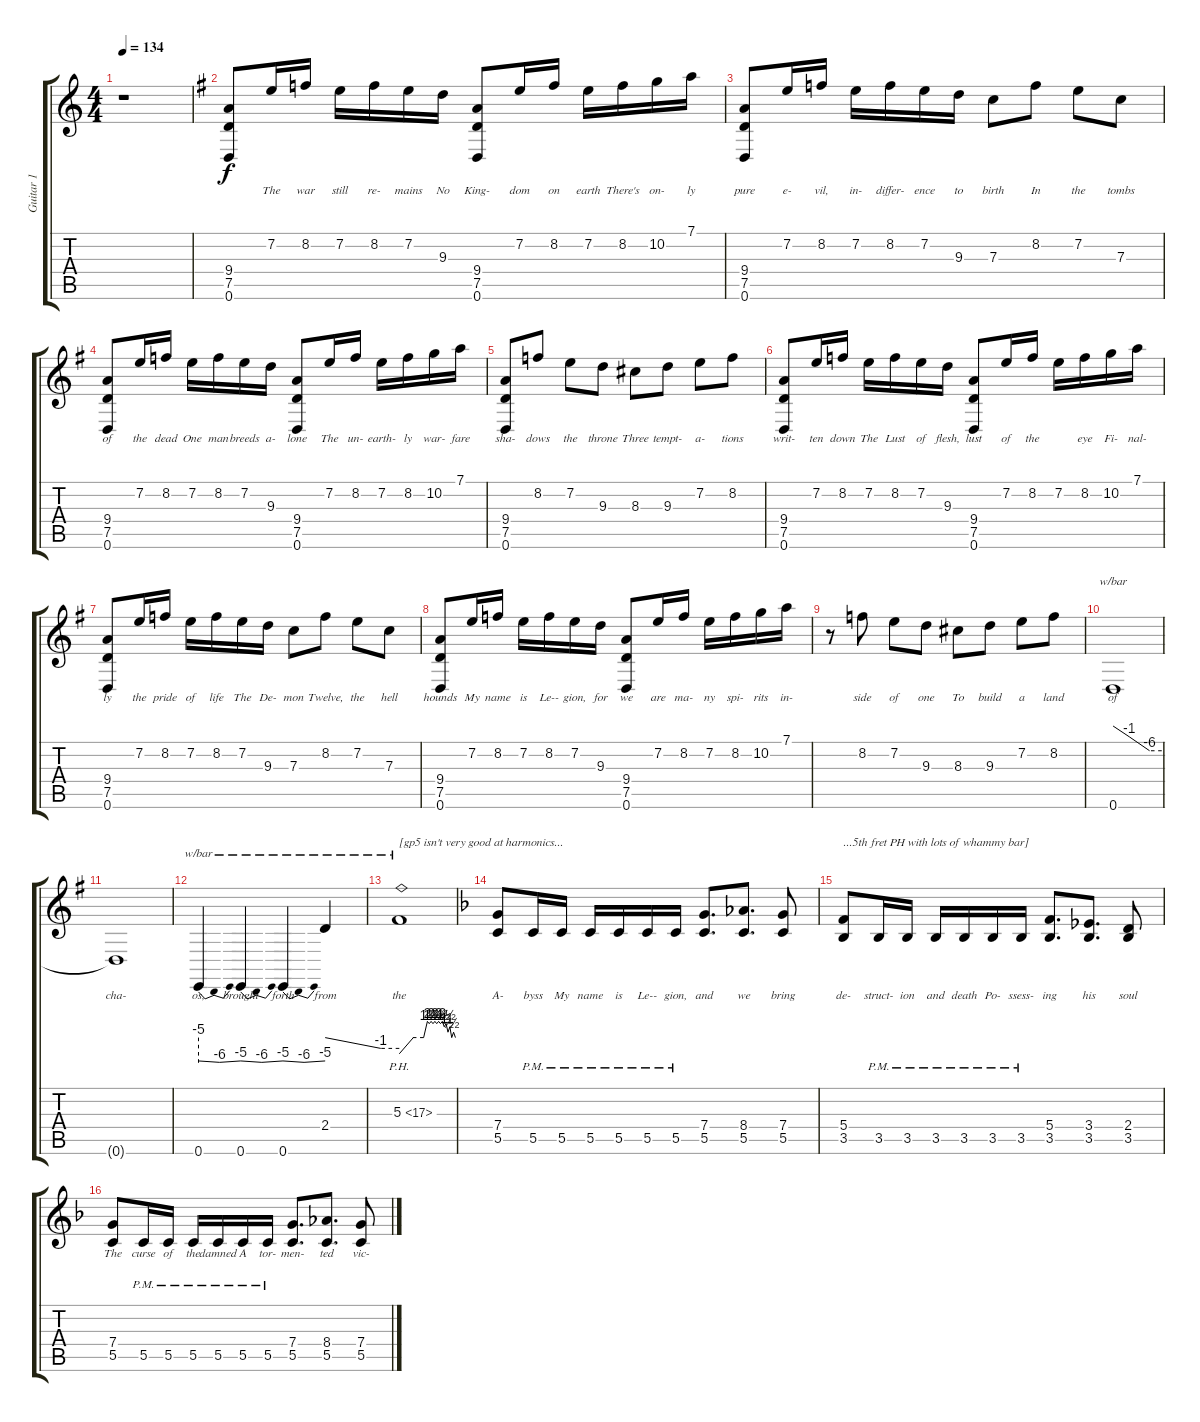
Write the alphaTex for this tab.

\track ("Guitar 1" "Guitar 1") {instrument distortionguitar}
\staff {score tabs}
\tuning (D4 A3 F3 C3 G2 D2) {hide}
\ts (4 4)
\tempo 134
\clef g2
\ks c
r.1{dy f instrument distortionguitar} |
\ks eminor
(9.4 7.5 0.6).8{lyrics (0 "") lyrics (1 "") lyrics (2 "") lyrics (3 "") lyrics (4 "")} 7.2.16{lyrics (0 "The") lyrics (1 "") lyrics (2 "") lyrics (3 "") lyrics (4 "")} 8.2.16{lyrics (0 "war") lyrics (1 "") lyrics (2 "") lyrics (3 "") lyrics (4 "")} 7.2.16{lyrics (0 "still") lyrics (1 "") lyrics (2 "") lyrics (3 "") lyrics (4 "")} 8.2.16{lyrics (0 "re-") lyrics (1 "") lyrics (2 "") lyrics (3 "") lyrics (4 "")} 7.2.16{lyrics (0 "mains") lyrics (1 "") lyrics (2 "") lyrics (3 "") lyrics (4 "")} 9.3.16{lyrics (0 "No") lyrics (1 "") lyrics (2 "") lyrics (3 "") lyrics (4 "")} (9.4 7.5 0.6).8{lyrics (0 "King-") lyrics (1 "") lyrics (2 "") lyrics (3 "") lyrics (4 "")} 7.2.16{lyrics (0 "dom") lyrics (1 "") lyrics (2 "") lyrics (3 "") lyrics (4 "")} 8.2.16{lyrics (0 "on") lyrics (1 "") lyrics (2 "") lyrics (3 "") lyrics (4 "")} 7.2.16{lyrics (0 "earth") lyrics (1 "") lyrics (2 "") lyrics (3 "") lyrics (4 "")} 8.2.16{lyrics (0 "There's") lyrics (1 "") lyrics (2 "") lyrics (3 "") lyrics (4 "")} 10.2.16{lyrics (0 "on-") lyrics (1 "") lyrics (2 "") lyrics (3 "") lyrics (4 "")} 7.1.16{lyrics (0 "ly") lyrics (1 "") lyrics (2 "") lyrics (3 "") lyrics (4 "")} |
(9.4 7.5 0.6).8{lyrics (0 "pure") lyrics (1 "") lyrics (2 "") lyrics (3 "") lyrics (4 "")} 7.2.16{lyrics (0 "e-") lyrics (1 "") lyrics (2 "") lyrics (3 "") lyrics (4 "")} 8.2.16{lyrics (0 "vil,") lyrics (1 "") lyrics (2 "") lyrics (3 "") lyrics (4 "")} 7.2.16{lyrics (0 "in-") lyrics (1 "") lyrics (2 "") lyrics (3 "") lyrics (4 "")} 8.2.16{lyrics (0 "differ-") lyrics (1 "") lyrics (2 "") lyrics (3 "") lyrics (4 "")} 7.2.16{lyrics (0 "ence") lyrics (1 "") lyrics (2 "") lyrics (3 "") lyrics (4 "")} 9.3.16{lyrics (0 "to") lyrics (1 "") lyrics (2 "") lyrics (3 "") lyrics (4 "")} 7.3.8{lyrics (0 "birth") lyrics (1 "") lyrics (2 "") lyrics (3 "") lyrics (4 "")} 8.2.8{lyrics (0 "In") lyrics (1 "") lyrics (2 "") lyrics (3 "") lyrics (4 "")} 7.2.8{lyrics (0 "the") lyrics (1 "") lyrics (2 "") lyrics (3 "") lyrics (4 "")} 7.3.8{lyrics (0 "tombs") lyrics (1 "") lyrics (2 "") lyrics (3 "") lyrics (4 "")} |
(9.4 7.5 0.6).8{lyrics (0 "of") lyrics (1 "") lyrics (2 "") lyrics (3 "") lyrics (4 "")} 7.2.16{lyrics (0 "the") lyrics (1 "") lyrics (2 "") lyrics (3 "") lyrics (4 "")} 8.2.16{lyrics (0 "dead") lyrics (1 "") lyrics (2 "") lyrics (3 "") lyrics (4 "")} 7.2.16{lyrics (0 "One") lyrics (1 "") lyrics (2 "") lyrics (3 "") lyrics (4 "")} 8.2.16{lyrics (0 "man") lyrics (1 "") lyrics (2 "") lyrics (3 "") lyrics (4 "")} 7.2.16{lyrics (0 "breeds") lyrics (1 "") lyrics (2 "") lyrics (3 "") lyrics (4 "")} 9.3.16{lyrics (0 "a-") lyrics (1 "") lyrics (2 "") lyrics (3 "") lyrics (4 "")} (9.4 7.5 0.6).8{lyrics (0 "lone") lyrics (1 "") lyrics (2 "") lyrics (3 "") lyrics (4 "")} 7.2.16{lyrics (0 "The") lyrics (1 "") lyrics (2 "") lyrics (3 "") lyrics (4 "")} 8.2.16{lyrics (0 "un-") lyrics (1 "") lyrics (2 "") lyrics (3 "") lyrics (4 "")} 7.2.16{lyrics (0 "earth-") lyrics (1 "") lyrics (2 "") lyrics (3 "") lyrics (4 "")} 8.2.16{lyrics (0 "ly") lyrics (1 "") lyrics (2 "") lyrics (3 "") lyrics (4 "")} 10.2.16{lyrics (0 "war-") lyrics (1 "") lyrics (2 "") lyrics (3 "") lyrics (4 "")} 7.1.16{lyrics (0 "fare") lyrics (1 "") lyrics (2 "") lyrics (3 "") lyrics (4 "")} |
(9.4 7.5 0.6).8{lyrics (0 "sha-") lyrics (1 "") lyrics (2 "") lyrics (3 "") lyrics (4 "")} 8.2.8{lyrics (0 "dows") lyrics (1 "") lyrics (2 "") lyrics (3 "") lyrics (4 "")} 7.2.8{lyrics (0 "the") lyrics (1 "") lyrics (2 "") lyrics (3 "") lyrics (4 "")} 9.3.8{lyrics (0 "throne") lyrics (1 "") lyrics (2 "") lyrics (3 "") lyrics (4 "")} 8.3.8{lyrics (0 "Three") lyrics (1 "") lyrics (2 "") lyrics (3 "") lyrics (4 "")} 9.3.8{lyrics (0 "tempt-") lyrics (1 "") lyrics (2 "") lyrics (3 "") lyrics (4 "")} 7.2.8{lyrics (0 "a-") lyrics (1 "") lyrics (2 "") lyrics (3 "") lyrics (4 "")} 8.2.8{lyrics (0 "tions") lyrics (1 "") lyrics (2 "") lyrics (3 "") lyrics (4 "")} |
(9.4 7.5 0.6).8{lyrics (0 "writ-") lyrics (1 "") lyrics (2 "") lyrics (3 "") lyrics (4 "")} 7.2.16{lyrics (0 "ten") lyrics (1 "") lyrics (2 "") lyrics (3 "") lyrics (4 "")} 8.2.16{lyrics (0 "down") lyrics (1 "") lyrics (2 "") lyrics (3 "") lyrics (4 "")} 7.2.16{lyrics (0 "The") lyrics (1 "") lyrics (2 "") lyrics (3 "") lyrics (4 "")} 8.2.16{lyrics (0 "Lust") lyrics (1 "") lyrics (2 "") lyrics (3 "") lyrics (4 "")} 7.2.16{lyrics (0 "of") lyrics (1 "") lyrics (2 "") lyrics (3 "") lyrics (4 "")} 9.3.16{lyrics (0 "flesh,") lyrics (1 "") lyrics (2 "") lyrics (3 "") lyrics (4 "")} (9.4 7.5 0.6).8{lyrics (0 "lust") lyrics (1 "") lyrics (2 "") lyrics (3 "") lyrics (4 "")} 7.2.16{lyrics (0 "of") lyrics (1 "") lyrics (2 "") lyrics (3 "") lyrics (4 "")} 8.2.16{lyrics (0 "the") lyrics (1 "") lyrics (2 "") lyrics (3 "") lyrics (4 "")} 7.2.16{lyrics (0 "") lyrics (1 "") lyrics (2 "") lyrics (3 "") lyrics (4 "")} 8.2.16{lyrics (0 "eye") lyrics (1 "") lyrics (2 "") lyrics (3 "") lyrics (4 "")} 10.2.16{lyrics (0 "Fi-") lyrics (1 "") lyrics (2 "") lyrics (3 "") lyrics (4 "")} 7.1.16{lyrics (0 "nal-") lyrics (1 "") lyrics (2 "") lyrics (3 "") lyrics (4 "")} |
(9.4 7.5 0.6).8{lyrics (0 "ly") lyrics (1 "") lyrics (2 "") lyrics (3 "") lyrics (4 "")} 7.2.16{lyrics (0 "the") lyrics (1 "") lyrics (2 "") lyrics (3 "") lyrics (4 "")} 8.2.16{lyrics (0 "pride") lyrics (1 "") lyrics (2 "") lyrics (3 "") lyrics (4 "")} 7.2.16{lyrics (0 "of") lyrics (1 "") lyrics (2 "") lyrics (3 "") lyrics (4 "")} 8.2.16{lyrics (0 "life") lyrics (1 "") lyrics (2 "") lyrics (3 "") lyrics (4 "")} 7.2.16{lyrics (0 "The") lyrics (1 "") lyrics (2 "") lyrics (3 "") lyrics (4 "")} 9.3.16{lyrics (0 "De-") lyrics (1 "") lyrics (2 "") lyrics (3 "") lyrics (4 "")} 7.3.8{lyrics (0 "mon") lyrics (1 "") lyrics (2 "") lyrics (3 "") lyrics (4 "")} 8.2.8{lyrics (0 "Twelve,") lyrics (1 "") lyrics (2 "") lyrics (3 "") lyrics (4 "")} 7.2.8{lyrics (0 "the") lyrics (1 "") lyrics (2 "") lyrics (3 "") lyrics (4 "")} 7.3.8{lyrics (0 "hell") lyrics (1 "") lyrics (2 "") lyrics (3 "") lyrics (4 "")} |
(9.4 7.5 0.6).8{lyrics (0 "hounds") lyrics (1 "") lyrics (2 "") lyrics (3 "") lyrics (4 "")} 7.2.16{lyrics (0 "My") lyrics (1 "") lyrics (2 "") lyrics (3 "") lyrics (4 "")} 8.2.16{lyrics (0 "name") lyrics (1 "") lyrics (2 "") lyrics (3 "") lyrics (4 "")} 7.2.16{lyrics (0 "is") lyrics (1 "") lyrics (2 "") lyrics (3 "") lyrics (4 "")} 8.2.16{lyrics (0 "Le--") lyrics (1 "") lyrics (2 "") lyrics (3 "") lyrics (4 "")} 7.2.16{lyrics (0 "gion,") lyrics (1 "") lyrics (2 "") lyrics (3 "") lyrics (4 "")} 9.3.16{lyrics (0 "for") lyrics (1 "") lyrics (2 "") lyrics (3 "") lyrics (4 "")} (9.4 7.5 0.6).8{lyrics (0 "we") lyrics (1 "") lyrics (2 "") lyrics (3 "") lyrics (4 "")} 7.2.16{lyrics (0 "are") lyrics (1 "") lyrics (2 "") lyrics (3 "") lyrics (4 "")} 8.2.16{lyrics (0 "ma-") lyrics (1 "") lyrics (2 "") lyrics (3 "") lyrics (4 "")} 7.2.16{lyrics (0 "ny") lyrics (1 "") lyrics (2 "") lyrics (3 "") lyrics (4 "")} 8.2.16{lyrics (0 "spi-") lyrics (1 "") lyrics (2 "") lyrics (3 "") lyrics (4 "")} 10.2.16{lyrics (0 "rits") lyrics (1 "") lyrics (2 "") lyrics (3 "") lyrics (4 "")} 7.1.16{lyrics (0 "in-") lyrics (1 "") lyrics (2 "") lyrics (3 "") lyrics (4 "")} |
r.8 8.2.8{lyrics (0 "side") lyrics (1 "") lyrics (2 "") lyrics (3 "") lyrics (4 "")} 7.2.8{lyrics (0 "of") lyrics (1 "") lyrics (2 "") lyrics (3 "") lyrics (4 "")} 9.3.8{lyrics (0 "one") lyrics (1 "") lyrics (2 "") lyrics (3 "") lyrics (4 "")} 8.3.8{lyrics (0 "To") lyrics (1 "") lyrics (2 "") lyrics (3 "") lyrics (4 "")} 9.3.8{lyrics (0 "build") lyrics (1 "") lyrics (2 "") lyrics (3 "") lyrics (4 "")} 7.2.8{lyrics (0 "a") lyrics (1 "") lyrics (2 "") lyrics (3 "") lyrics (4 "")} 8.2.8{lyrics (0 "land") lyrics (1 "") lyrics (2 "") lyrics (3 "") lyrics (4 "")} |
0.6.1{tbe (custom default 0 0 20 -4 45 -24 60 -24) lyrics (0 "of") lyrics (1 "") lyrics (2 "") lyrics (3 "") lyrics (4 "")} |
0.6{t}.1{lyrics (0 "cha-") lyrics (1 "") lyrics (2 "") lyrics (3 "") lyrics (4 "")} |
0.6.4{tbe (dip default 0 -20 30 -24 58 -24 60 -20) lyrics (0 "os,") lyrics (1 "") lyrics (2 "") lyrics (3 "") lyrics (4 "")} 0.6.4{tbe (dip default 0 -20 30 -24 58 -24 60 -20) lyrics (0 "brought") lyrics (1 "") lyrics (2 "") lyrics (3 "") lyrics (4 "")} 0.6.4{tbe (dip default 0 -20 30 -24 58 -24 60 -20) lyrics (0 "forth") lyrics (1 "") lyrics (2 "") lyrics (3 "") lyrics (4 "")} 2.4.4{tbe (custom default 0 0 45 -4 60 -4) lyrics (0 "from") lyrics (1 "") lyrics (2 "") lyrics (3 "") lyrics (4 "")} |
5.3{ph 12}.1{tbe (custom default 0 -8 15 0 26 0 30 8 32 6 34 8 36 6 38 8 40 6 42 8 44 6 46 8 48 4 50 6 52 2 54 4 56 0 58 2 60 0) txt "[gp5 isn't very good at harmonics..." lyrics (0 "the") lyrics (1 "") lyrics (2 "") lyrics (3 "") lyrics (4 "")} |
\ks dminor
(7.4 5.5).8{lyrics (0 "A-") lyrics (1 "") lyrics (2 "") lyrics (3 "") lyrics (4 "")} 5.5{pm}.16{lyrics (0 "byss") lyrics (1 "") lyrics (2 "") lyrics (3 "") lyrics (4 "")} 5.5{pm}.16{lyrics (0 "My") lyrics (1 "") lyrics (2 "") lyrics (3 "") lyrics (4 "")} 5.5{pm}.16{lyrics (0 "name") lyrics (1 "") lyrics (2 "") lyrics (3 "") lyrics (4 "")} 5.5{pm}.16{lyrics (0 "is") lyrics (1 "") lyrics (2 "") lyrics (3 "") lyrics (4 "")} 5.5{pm}.16{lyrics (0 "Le--") lyrics (1 "") lyrics (2 "") lyrics (3 "") lyrics (4 "")} 5.5{pm}.16{lyrics (0 "gion,") lyrics (1 "") lyrics (2 "") lyrics (3 "") lyrics (4 "")} (7.4 5.5).8{d lyrics (0 "and") lyrics (1 "") lyrics (2 "") lyrics (3 "") lyrics (4 "")} (8.4 5.5).8{d lyrics (0 "we") lyrics (1 "") lyrics (2 "") lyrics (3 "") lyrics (4 "")} (7.4 5.5).8{lyrics (0 "bring") lyrics (1 "") lyrics (2 "") lyrics (3 "") lyrics (4 "")} |
(5.4 3.5).8{txt "...5th fret PH with lots of whammy bar]" lyrics (0 "de-") lyrics (1 "") lyrics (2 "") lyrics (3 "") lyrics (4 "")} 3.5{pm}.16{lyrics (0 "struct-") lyrics (1 "") lyrics (2 "") lyrics (3 "") lyrics (4 "")} 3.5{pm}.16{lyrics (0 "ion") lyrics (1 "") lyrics (2 "") lyrics (3 "") lyrics (4 "")} 3.5{pm}.16{lyrics (0 "and") lyrics (1 "") lyrics (2 "") lyrics (3 "") lyrics (4 "")} 3.5{pm}.16{lyrics (0 "death") lyrics (1 "") lyrics (2 "") lyrics (3 "") lyrics (4 "")} 3.5{pm}.16{lyrics (0 "Po-") lyrics (1 "") lyrics (2 "") lyrics (3 "") lyrics (4 "")} 3.5{pm}.16{lyrics (0 "ssess-") lyrics (1 "") lyrics (2 "") lyrics (3 "") lyrics (4 "")} (5.4 3.5).8{d lyrics (0 "ing") lyrics (1 "") lyrics (2 "") lyrics (3 "") lyrics (4 "")} (3.4 3.5).8{d lyrics (0 "his") lyrics (1 "") lyrics (2 "") lyrics (3 "") lyrics (4 "")} (2.4 3.5).8{lyrics (0 "soul") lyrics (1 "") lyrics (2 "") lyrics (3 "") lyrics (4 "")} |
(7.4 5.5).8{lyrics (0 "The") lyrics (1 "") lyrics (2 "") lyrics (3 "") lyrics (4 "")} 5.5{pm}.16{lyrics (0 "curse") lyrics (1 "") lyrics (2 "") lyrics (3 "") lyrics (4 "")} 5.5{pm}.16{lyrics (0 "of") lyrics (1 "") lyrics (2 "") lyrics (3 "") lyrics (4 "")} 5.5{pm}.16{lyrics (0 "the") lyrics (1 "") lyrics (2 "") lyrics (3 "") lyrics (4 "")} 5.5{pm}.16{lyrics (0 "damned") lyrics (1 "") lyrics (2 "") lyrics (3 "") lyrics (4 "")} 5.5{pm}.16{lyrics (0 "A") lyrics (1 "") lyrics (2 "") lyrics (3 "") lyrics (4 "")} 5.5{pm}.16{lyrics (0 "tor-") lyrics (1 "") lyrics (2 "") lyrics (3 "") lyrics (4 "")} (7.4 5.5).8{d lyrics (0 "men-") lyrics (1 "") lyrics (2 "") lyrics (3 "") lyrics (4 "")} (8.4 5.5).8{d lyrics (0 "ted") lyrics (1 "") lyrics (2 "") lyrics (3 "") lyrics (4 "")} (7.4 5.5).8{lyrics (0 "vic-") lyrics (1 "") lyrics (2 "") lyrics (3 "") lyrics (4 "")}
